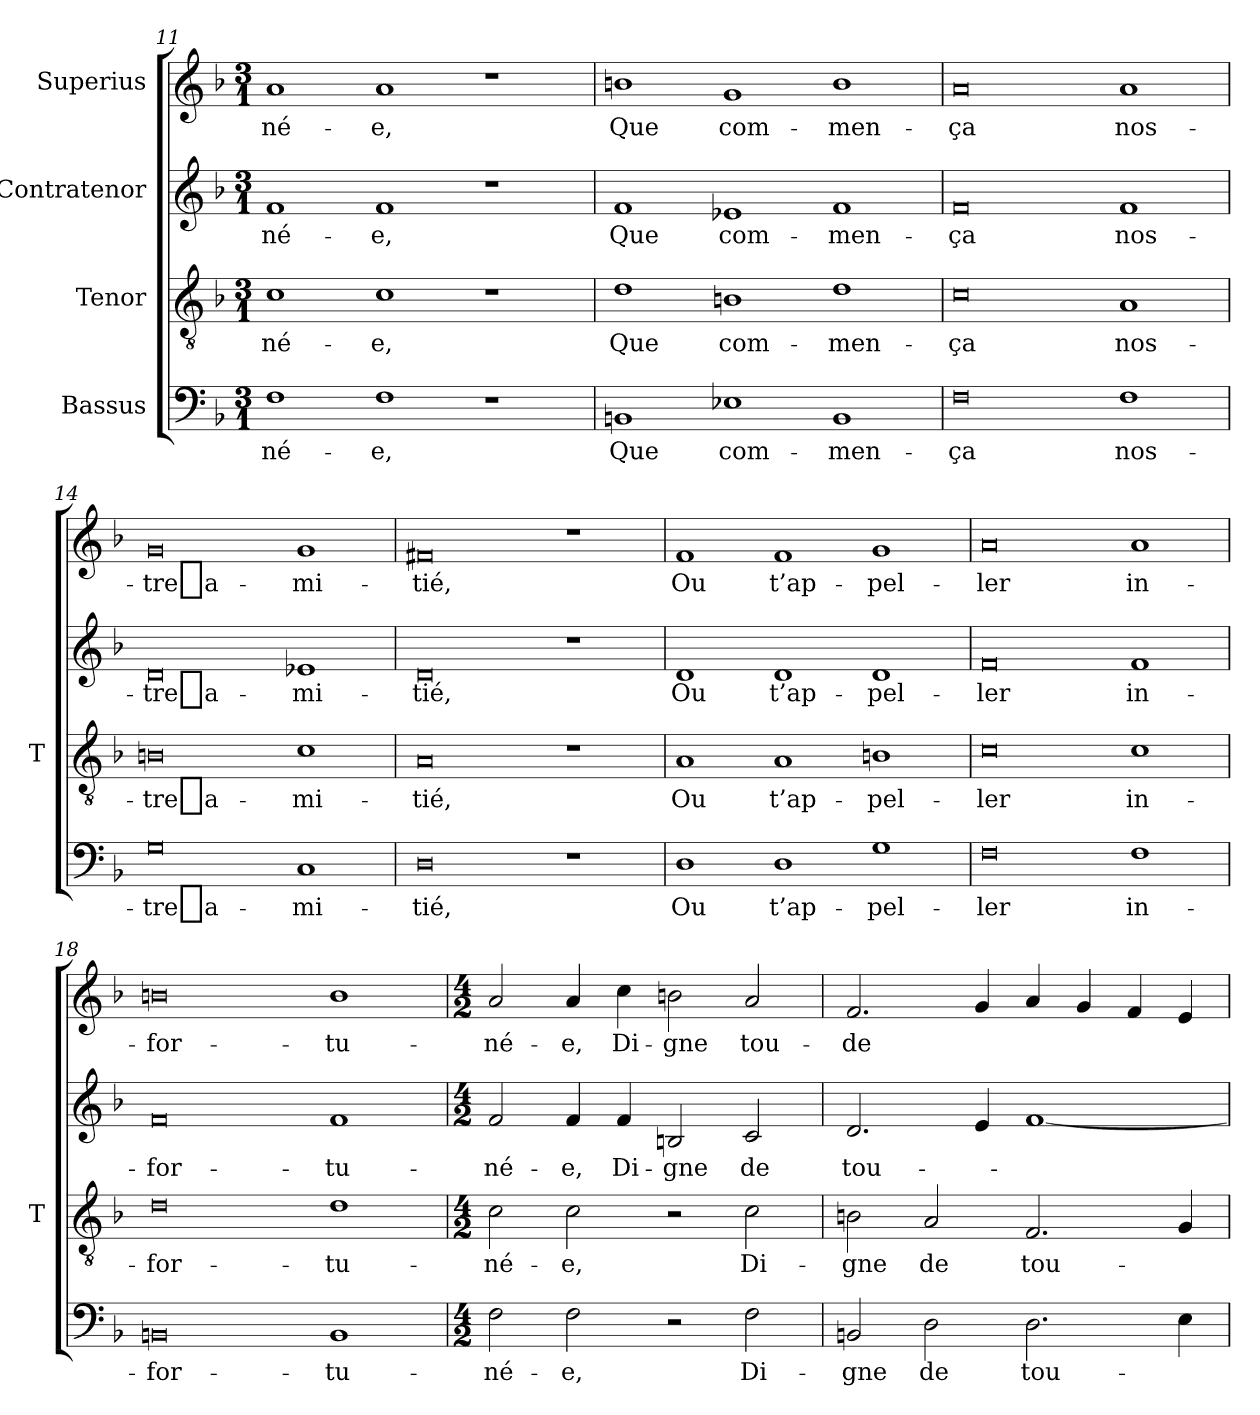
**kern	**text	**kern	**text	**kern	**text	**kern	**text
*part4	*part4	*part3	*part3	*part2	*part2	*part1	*part1
*staff4	*staff4	*staff3	*staff3	*staff2	*staff2	*staff1	*staff1
*I"Bassus	*	*I"Tenor	*	*I"Contratenor	*	*I"Superius	*
*	*	*I'T	*	*	*	*	*
*clefF4	*	*clefGv2	*	*clefG2	*	*clefG2	*
*k[b-]	*	*k[b-]	*	*k[b-]	*	*k[b-]	*
*M3/1	*	*M3/1	*	*M3/1	*	*M3/1	*
=11	=11	=11	=11	=11	=11	=11	=11
1F	né-	1c	né-	1f	né-	1a	né-
1F	-e,	1c	-e,	1f	-e,	1a	-e,
1r	.	1r	.	1r	.	1r	.
=12	=12	=12	=12	=12	=12	=12	=12
1BB	-Que	1d	-Que	1f	-Que	1b	-Que
1E-X	com-	1Bn	com-	1e-X	com-	1g	com-
1BB	men-	1d	men-	1f	men-	1b	men-
=13	=13	=13	=13	=13	=13	=13	=13
0F	-ça	0c	-ça	0f	-ça	0a	-ça
1F	nos-	1A	nos-	1f	nos-	1a	nos-
=14	=14	=14	=14	=14	=14	=14	=14
0G	tre_a-	0Bn	tre_a-	0d	tre_a-	0g	tre_a-
1C	mi-	1c	mi-	1e-X	mi-	1g	mi-
=15	=15	=15	=15	=15	=15	=15	=15
0D	-tié,	0A	-tié,	0d	-tié,	0f#X	-tié,
1r	.	1r	.	1r	.	1r	.
=16	=16	=16	=16	=16	=16	=16	=16
1D	-Ou	1A	-Ou	1d	-Ou	1f	-Ou
1D	t’ap-	1A	t’ap-	1d	t’ap-	1f	t’ap-
1G	pel-	1Bn	pel-	1d	pel-	1g	pel-
=17	=17	=17	=17	=17	=17	=17	=17
0F	-ler	0c	-ler	0f	-ler	0a	-ler
1F	in-	1c	in-	1f	in-	1a	in-
=18	=18	=18	=18	=18	=18	=18	=18
0BB	for-	0d	for-	0f	for-	0b	for-
1BB	tu-	1d	tu-	1f	tu-	1b	tu-
=19	=19	=19	=19	=19	=19	=19	=19
*M4/2	*	*M4/2	*	*M4/2	*	*M4/2	*
2F	né-	2c	né-	2f	né-	2a	né-
2F	-e,	2c	-e,	4f	-e,	4a	-e,
.	.	.	.	4f	Di-	4cc	Di-
2r	.	2r	.	2B	-gne	2b	-gne
2F	Di-	2c	Di-	2c	-de	2a	tou-
=20	=20	=20	=20	=20	=20	=20	=20
2BB	-gne	2Bn	-gne	2.d	tou-	2.f	-de
2D	-de	2A	-de	.	.	.	.
.	.	.	.	4e	.	4g	.
2.D	tou-	2.F	tou-	[1f	.	4a	.
.	.	.	.	.	.	4g	.
.	.	.	.	.	.	4f	.
4E	.	4G	.	.	.	4e	.
=	=	=	=	=	=	=	=
*-	*-	*-	*-	*-	*-	*-	*-
